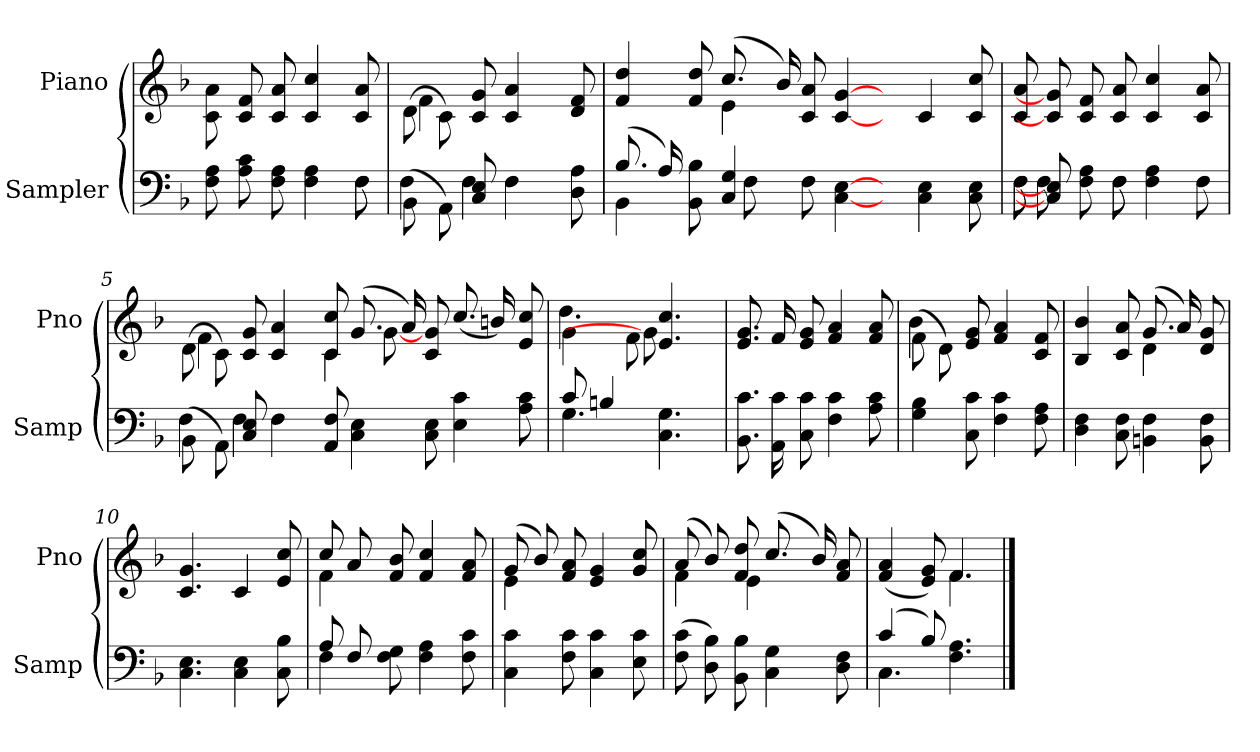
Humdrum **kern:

**kern	**kern
*part2	*part1
*staff2	*staff1
*I"Sampler	*I"Piano
*I'Samp	*I'Pno
*clefF4	*clefG2
*k[b-]	*k[b-]
*F:	*F:
=1	=1
*^	*
8F 8A	8ryy	8c\ 8a\
*v	*v	*
8A 8c	8c 8f
8F 8A	8c 8a
4F 4A	4c 4cc
*^	*
8F\	8F	8c 8a
=2	=2	=2
*	*	*^
(8BB-\	4F	(8d\	4f
8AA\)	.	8c\)	.
8C 8E	4F	8c 8g	2ryy
4F\	.	4c 4a	.
.	4ryy	.	.
8D 8A	.	8d 8f	.
=3	=3	=3	=3
(8.B-/	4BB-	4f 4dd	4.ryy
16A/)	.	.	.
8BB- 8B-	8.ryy	8f 8dd	.
4C 4G	.	(8.cc/	4e
.	8F	.	.
.	2...ryy	16b-/)	.
8F\	.	8c 8a	2..ryy
[4C [4E	.	[4c [4g	.
8ryy	.	8ryy	.
4C 4E	.	4c	.
8C 8E	.	8c 8cc	.
*	*	*v	*v
=4	=4	=4
8F\	8F	8c 8a
8C] 8E]	8F	8c] 8g]
8F 8A	8ryy	8c 8f
8F\	8F	8c 8a
4F 4A	4.ryy	4c 4cc
8F\	.	8c 8a
=5	=5	=5
*	*	*^
(8BB-\	4F	(8d\	4f
8AA\)	.	8c\)	.
8C 8E	4F	8c 8g	4.ryy
4F\	.	4c 4a	.
.	1ryy	.	.
8AA 8F	.	8c 8cc	4c
4C 4E	.	(8.g/	.
.	.	.	[8g
.	.	16a/)	.
8C 8E	.	8c 8g	2ryy
4E 4c	.	(8.cc/	.
.	.	16bn/)	.
8A 8c	.	8e 8cc	.
=6	=6	=6	=6
8c/	4.G	4g\	4.dd
4Bn/	.	.	.
.	.	8f\	.
4.C 4.G	4.ryy	4.e 4.cc	8g]
.	.	.	4ryy
*v	*v	*	*
*	*v	*v
=7	=7
8.BB-\ 8.c\	8.e/ 8.g/
16AA\ 16c\	16f/
8C 8c	8e 8g
4F 4c	4f 4a
8A 8c	8f 8a
=8	=8
*	*^
4G 4B-	(8f\	4b-
.	8d\)	.
8C 8c	8e 8g	2ryy
4F 4c	4f 4a	.
8F 8A	8c 8f	.
=9	=9	=9
4D 4F	4B- 4b-	4.ryy
8C 8F	8c 8a	.
4BBn 4F	(8.g/	4d
.	16a/)	.
8BB 8F	8d 8g	8ryy
*	*v	*v
=10	=10
4.C 4.E	4.c 4.g
4C 4E	4c
8C 8B-	8e 8cc
=11	=11
*^	*^
8A/	4F	8cc/	4f
8F/	.	8a/	.
8F 8G	2ryy	8f 8b-	2ryy
4F 4A	.	4f 4cc	.
8F 8c	.	8f 8a	.
*v	*v	*	*
=12	=12	=12
4C 4c	(8g/	4e
.	8b-/)	.
8F 8c	8f 8a	2ryy
4C 4c	4e 4g	.
8E 8c	8g 8cc	.
=13	=13	=13
(8F\ 8c\	(8a/	4f
8D\ 8B-\)	8b-/)	.
8BB- 8B-	8f 8dd	4e
4C 4G	(8.cc/	.
.	.	4ryy
.	16b-/)	.
8D 8F	8f 8a	.
=14	=14	=14
*^	*	*
(4c/	4.C	(4f 4a	4.ryy
8B-/)	.	8e 8g)	.
4.F 4.A	4.ryy	4.f/	4.f
*v	*v	*	*
*	*v	*v
==	==
*-	*-
